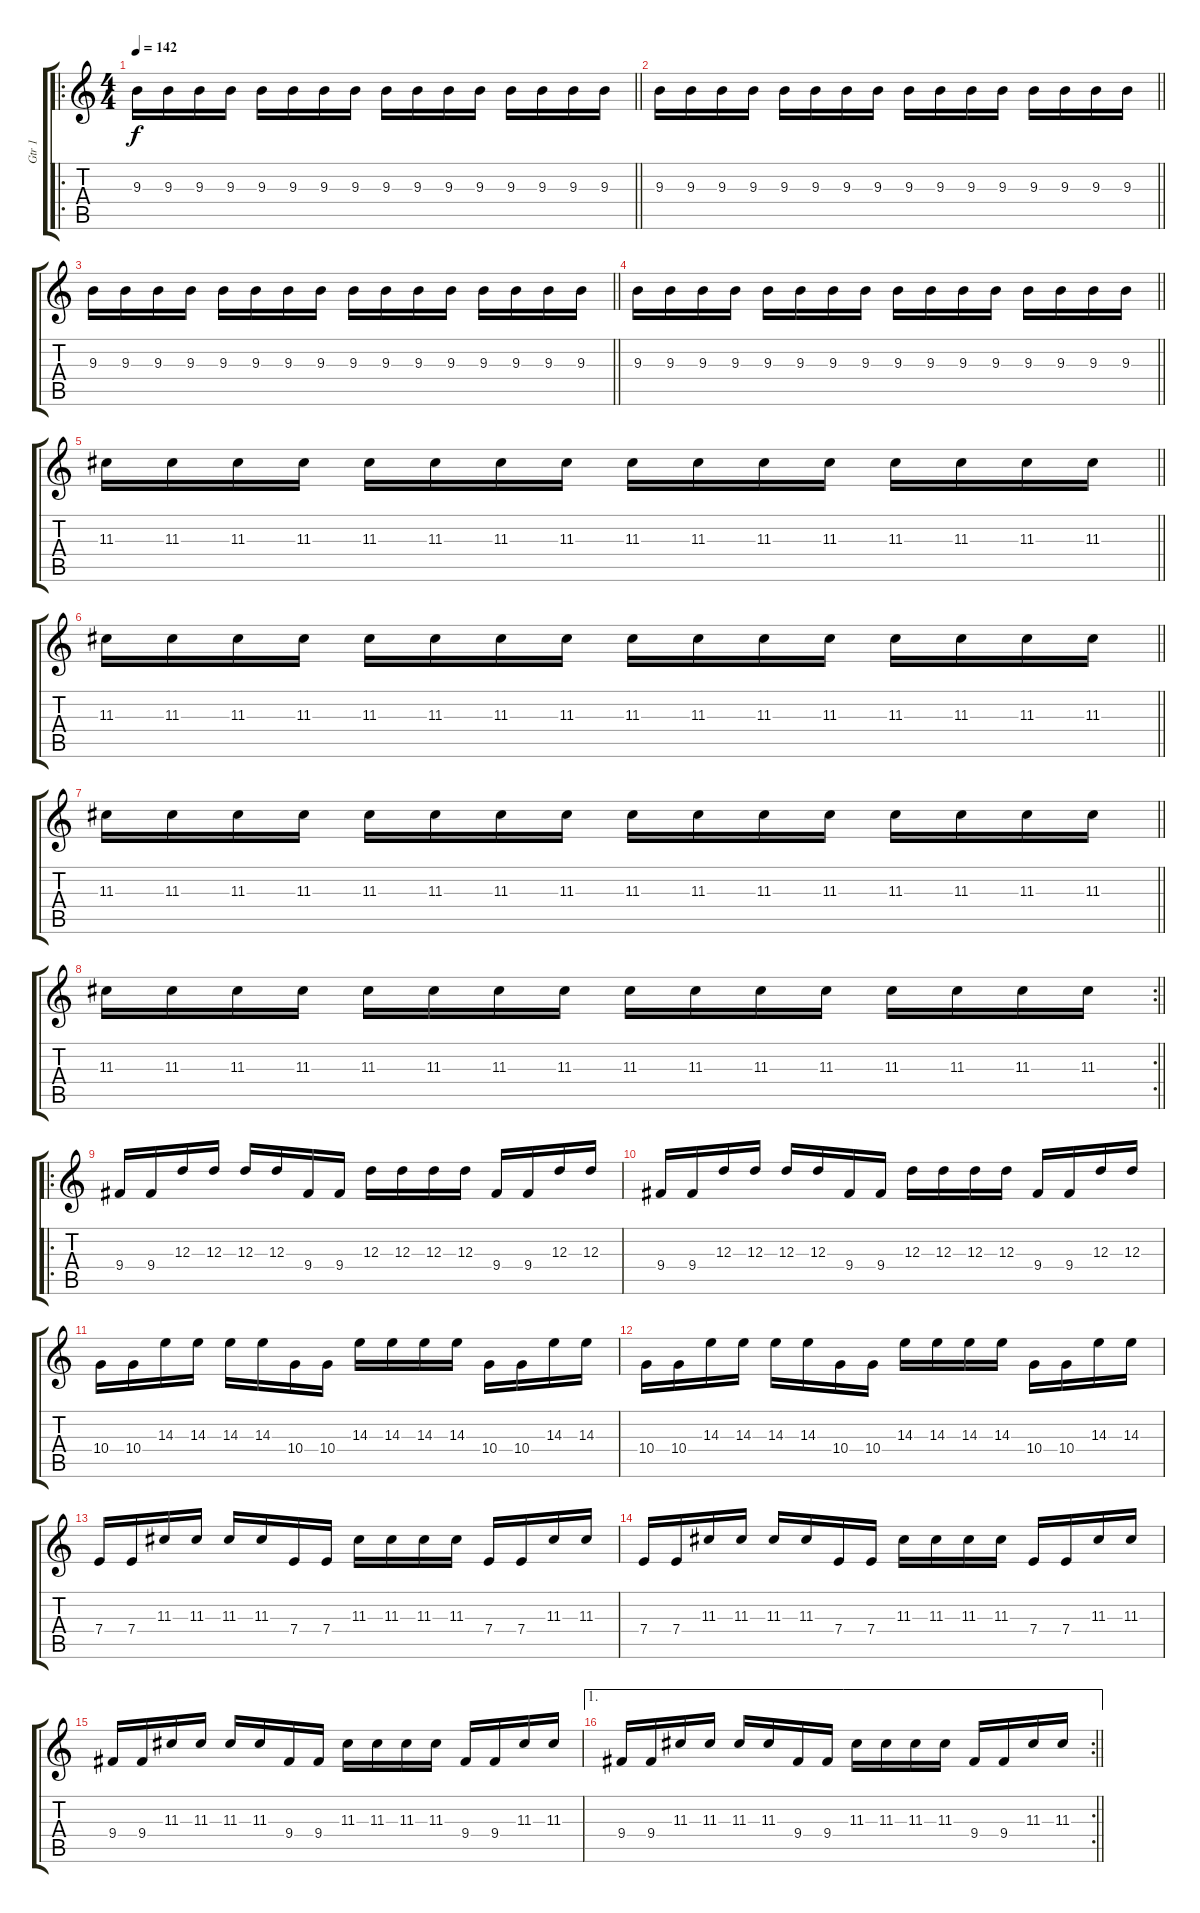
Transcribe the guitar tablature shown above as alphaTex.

\track ("Gtr 1" "Gtr 1") {instrument distortionguitar}
\staff {score tabs}
\tuning (B3 Gb3 D3 A2 E2 B1) {hide}
\ro
\ts (4 4)
\section ("" "")
\tempo 142
\clef g2
\barLineRight lightlight
\ks c
9.3.16{dy f} 9.3.16 9.3.16 9.3.16 9.3.16 9.3.16 9.3.16 9.3.16 9.3.16 9.3.16 9.3.16 9.3.16 9.3.16 9.3.16 9.3.16 9.3.16 |
\barLineRight lightlight
9.3.16 9.3.16 9.3.16 9.3.16 9.3.16 9.3.16 9.3.16 9.3.16 9.3.16 9.3.16 9.3.16 9.3.16 9.3.16 9.3.16 9.3.16 9.3.16 |
\barLineRight lightlight
9.3.16 9.3.16 9.3.16 9.3.16 9.3.16 9.3.16 9.3.16 9.3.16 9.3.16 9.3.16 9.3.16 9.3.16 9.3.16 9.3.16 9.3.16 9.3.16 |
\barLineRight lightlight
9.3.16 9.3.16 9.3.16 9.3.16 9.3.16 9.3.16 9.3.16 9.3.16 9.3.16 9.3.16 9.3.16 9.3.16 9.3.16 9.3.16 9.3.16 9.3.16 |
\barLineRight lightlight
11.3.16 11.3.16 11.3.16 11.3.16 11.3.16 11.3.16 11.3.16 11.3.16 11.3.16 11.3.16 11.3.16 11.3.16 11.3.16 11.3.16 11.3.16 11.3.16 |
\barLineRight lightlight
11.3.16 11.3.16 11.3.16 11.3.16 11.3.16 11.3.16 11.3.16 11.3.16 11.3.16 11.3.16 11.3.16 11.3.16 11.3.16 11.3.16 11.3.16 11.3.16 |
\barLineRight lightlight
11.3.16 11.3.16 11.3.16 11.3.16 11.3.16 11.3.16 11.3.16 11.3.16 11.3.16 11.3.16 11.3.16 11.3.16 11.3.16 11.3.16 11.3.16 11.3.16 |
\rc 2
\barLineRight lightlight
11.3.16 11.3.16 11.3.16 11.3.16 11.3.16 11.3.16 11.3.16 11.3.16 11.3.16 11.3.16 11.3.16 11.3.16 11.3.16 11.3.16 11.3.16 11.3.16 |
\ro
9.4.16 9.4.16 12.3.16 12.3.16 12.3.16 12.3.16 9.4.16 9.4.16 12.3.16 12.3.16 12.3.16 12.3.16 9.4.16 9.4.16 12.3.16 12.3.16 |
9.4.16 9.4.16 12.3.16 12.3.16 12.3.16 12.3.16 9.4.16 9.4.16 12.3.16 12.3.16 12.3.16 12.3.16 9.4.16 9.4.16 12.3.16 12.3.16 |
10.4.16 10.4.16 14.3.16 14.3.16 14.3.16 14.3.16 10.4.16 10.4.16 14.3.16 14.3.16 14.3.16 14.3.16 10.4.16 10.4.16 14.3.16 14.3.16 |
10.4.16 10.4.16 14.3.16 14.3.16 14.3.16 14.3.16 10.4.16 10.4.16 14.3.16 14.3.16 14.3.16 14.3.16 10.4.16 10.4.16 14.3.16 14.3.16 |
7.4.16 7.4.16 11.3.16 11.3.16 11.3.16 11.3.16 7.4.16 7.4.16 11.3.16 11.3.16 11.3.16 11.3.16 7.4.16 7.4.16 11.3.16 11.3.16 |
7.4.16 7.4.16 11.3.16 11.3.16 11.3.16 11.3.16 7.4.16 7.4.16 11.3.16 11.3.16 11.3.16 11.3.16 7.4.16 7.4.16 11.3.16 11.3.16 |
9.4.16 9.4.16 11.3.16 11.3.16 11.3.16 11.3.16 9.4.16 9.4.16 11.3.16 11.3.16 11.3.16 11.3.16 9.4.16 9.4.16 11.3.16 11.3.16 |
\ae 1
\rc 2
\barLineRight lightlight
9.4.16 9.4.16 11.3.16 11.3.16 11.3.16 11.3.16 9.4.16 9.4.16 11.3.16 11.3.16 11.3.16 11.3.16 9.4.16 9.4.16 11.3.16 11.3.16
